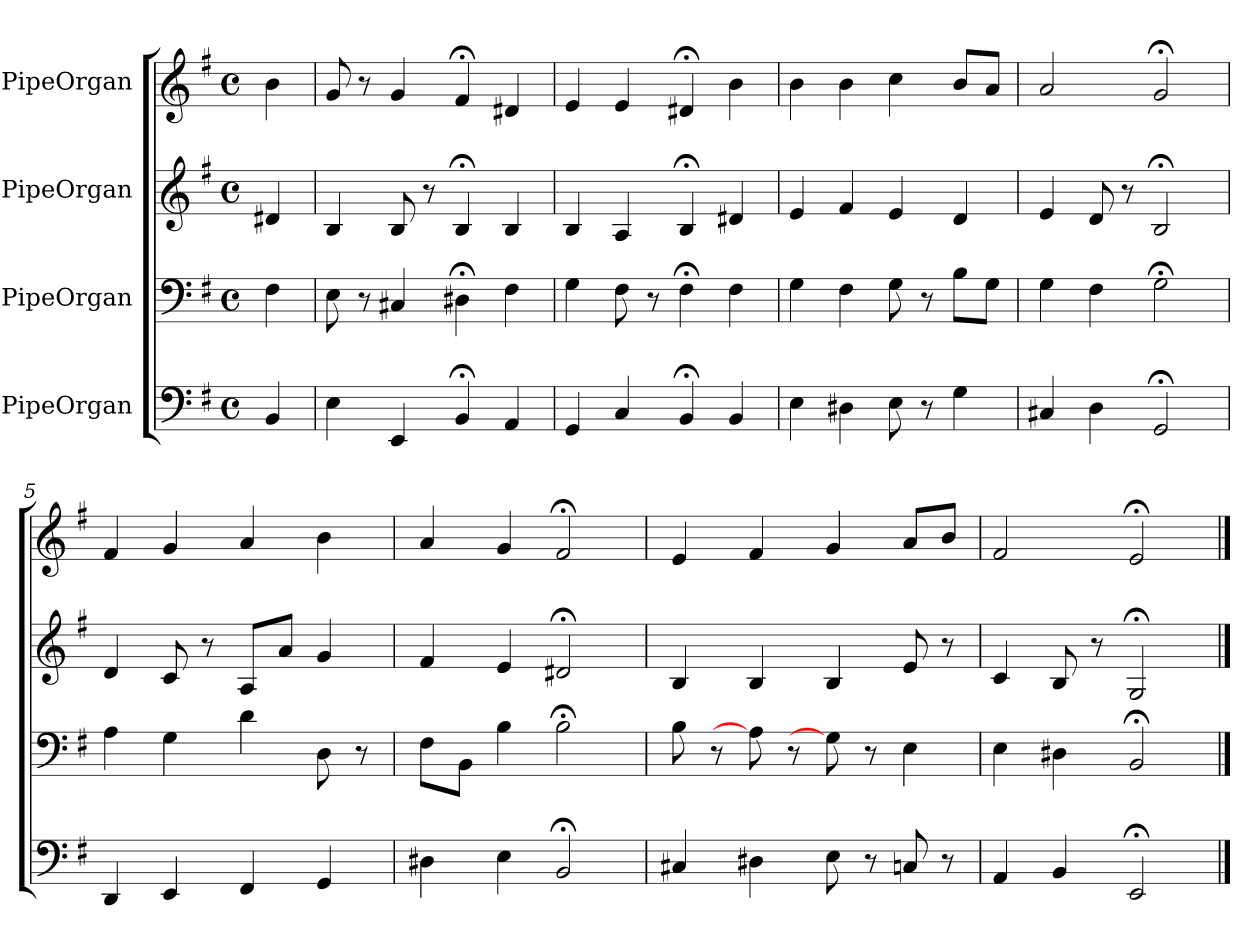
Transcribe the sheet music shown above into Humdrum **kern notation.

**kern	**kern	**kern	**kern
*part4	*part3	*part2	*part1
*staff4	*staff3	*staff2	*staff1
*I"PipeOrgan	*I"PipeOrgan	*I"PipeOrgan	*I"PipeOrgan
*clefF4	*clefF4	*clefG2	*clefG2
*k[f#]	*k[f#]	*k[f#]	*k[f#]
*e:	*e:	*e:	*e:
*M4/4	*M4/4	*M4/4	*M4/4
*met(c)	*met(c)	*met(c)	*met(c)
*MM60	*MM60	*MM60	*MM60
=	=	=	=
4BB	4F#	4d#X	4b
=1	=1	=1	=1
4E	8E	4B	8g
.	8r	.	8r
4EE	4C#X	8B	4g
.	.	8r	.
4BB;<	4D#X;<	4B;<	4f#;<
4AA	4F#	4B	4d#X
=2	=2	=2	=2
4GG	4G	4B	4e
4C	8F#	4A	4e
.	8r	.	.
4BB;<	4F#;<	4B;<	4d#X;<
4BB	4F#	4d#X	4b
=3	=3	=3	=3
4E	4G	4e	4b
4D#X	4F#	4f#	4b
8E	8G	4e	4cc
8r	8r	.	.
4G	8B\L	4d	8b/L
.	8G\J	.	8a/J
=4	=4	=4	=4
4C#X	4G	4e	2a
4D	4F#	8d	.
.	.	8r	.
2GG;<	2G;<	2B;<	2g;<
=5	=5	=5	=5
4DD	4A	4d	4f#
4EE	4G	8c	4g
.	.	8r	.
4FF#	4d	8A/L	4a
.	.	8a/J	.
4GG	8D	4g	4b
.	8r	.	.
=6	=6	=6	=6
4D#X	8F#\L	4f#	4a
.	8BB\J	.	.
4E	4B	4e	4g
2BB;<	2B;<	2d#X;<	2f#;<
=7	=7	=7	=7
4C#X	8B	4B	4e
.	8r	.	.
4D#X	8A]	4B	4f#
.	8r	.	.
8E	8G]	4B	4g
8r	8r	.	.
8Cn	4E	8e	8a/L
8r	.	8r	8b/J
=8	=8	=8	=8
4AA	4E	4c	2f#
4BB	4D#X	8B	.
.	.	8r	.
2EE;<	2BB;<	2G;<	2e;<
==	==	==	==
*-	*-	*-	*-
